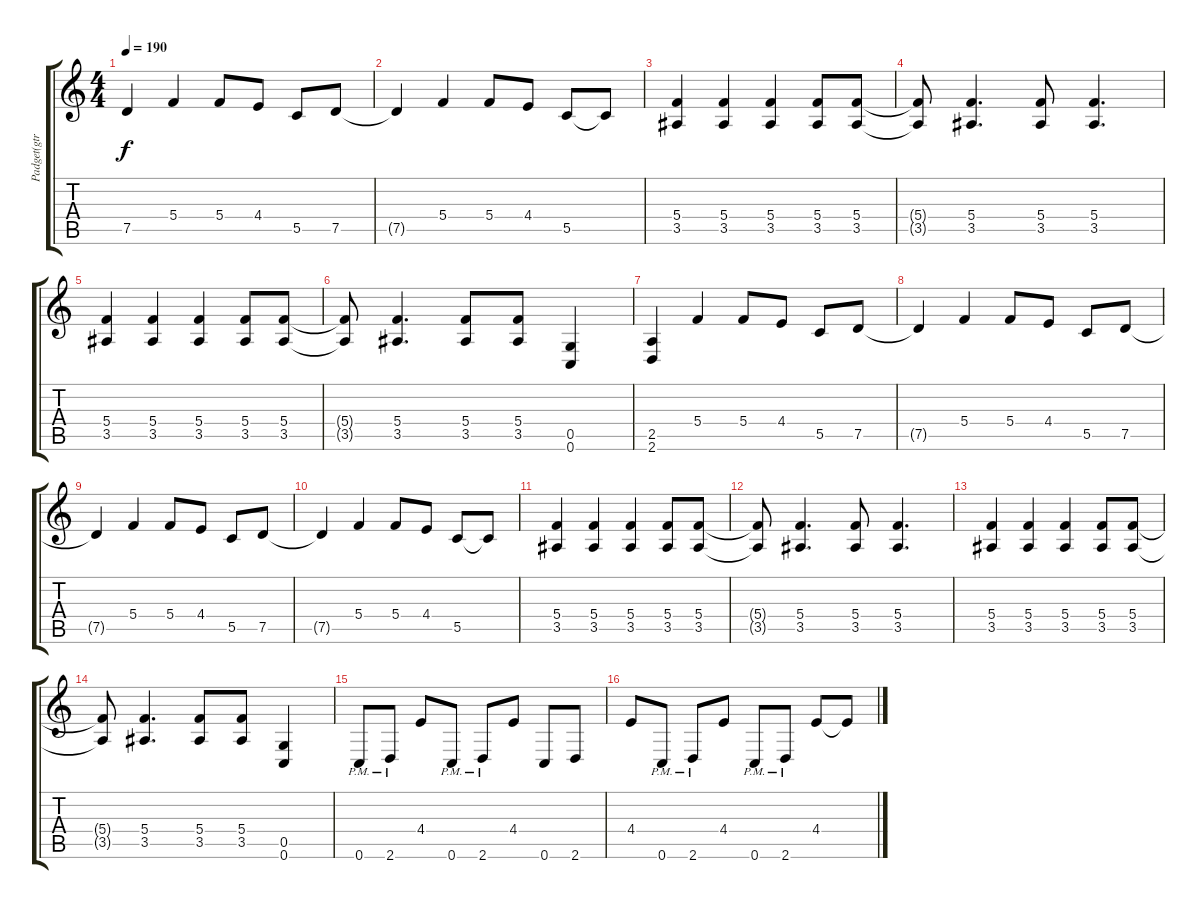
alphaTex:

\track ("Padget(gtr.1)" "Padget(gtr") {instrument distortionguitar}
\staff {score tabs}
\tuning (D4 A3 F3 C3 G2 C2) {hide}
\ts (4 4)
\tempo 190
\clef g2
\ks c
7.5{t}.4{dy f} 5.4.4 5.4.8 4.4.8 5.5.8 7.5.8 |
7.5{t}.4 5.4.4 5.4.8 4.4.8 5.5.8 5.5{t}.8 |
(5.4 3.5).4 (5.4 3.5).4 (5.4 3.5).4 (5.4 3.5).8 (5.4 3.5).8 |
(5.4{t} 3.5{t}).8 (5.4 3.5).4{d} (5.4 3.5).8 (5.4 3.5).4{d} |
(5.4 3.5).4 (5.4 3.5).4 (5.4 3.5).4 (5.4 3.5).8 (5.4 3.5).8 |
(5.4{t} 3.5{t}).8 (5.4 3.5).4{d} (5.4 3.5).8 (5.4 3.5).8 (0.5 0.6).4 |
(2.5 2.6).4 5.4.4 5.4.8 4.4.8 5.5.8 7.5.8 |
7.5{t}.4 5.4.4 5.4.8 4.4.8 5.5.8 7.5.8 |
7.5{t}.4 5.4.4 5.4.8 4.4.8 5.5.8 7.5.8 |
7.5{t}.4 5.4.4 5.4.8 4.4.8 5.5.8 5.5{t}.8 |
(5.4 3.5).4 (5.4 3.5).4 (5.4 3.5).4 (5.4 3.5).8 (5.4 3.5).8 |
(5.4{t} 3.5{t}).8 (5.4 3.5).4{d} (5.4 3.5).8 (5.4 3.5).4{d} |
(5.4 3.5).4 (5.4 3.5).4 (5.4 3.5).4 (5.4 3.5).8 (5.4 3.5).8 |
(5.4{t} 3.5{t}).8 (5.4 3.5).4{d} (5.4 3.5).8 (5.4 3.5).8 (0.5 0.6).4 |
0.6{pm}.8 2.6{pm}.8 4.4.8 0.6{pm}.8 2.6{pm}.8 4.4.8 0.6.8 2.6.8 |
4.4.8 0.6{pm}.8 2.6{pm}.8 4.4.8 0.6{pm}.8 2.6{pm}.8 4.4.8 4.4{t}.8
